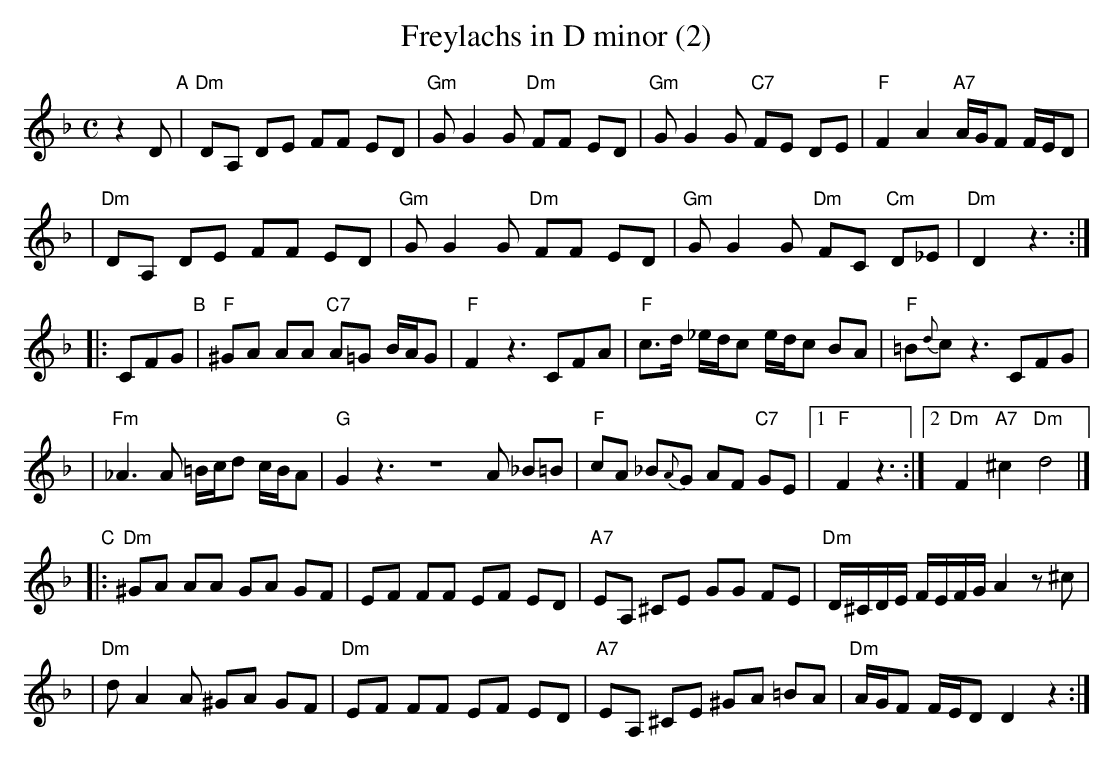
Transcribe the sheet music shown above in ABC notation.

X:1
T: Freylachs in D minor (2)
M: C
L: 1/8
K: Dm
z2D "A"\
| "Dm"DA, DE FF ED | "Gm"G G2 G "Dm"FF ED | "Gm"G G2 G "C7"FE     DE  |  "F"F2 A2 "A7"A/G/F F/E/D |
| "Dm"DA, DE FF ED | "Gm"G G2 G "Dm"FF ED | "Gm"G G2 G "Dm"FC "Cm"D_E | "Dm"D2 z3 :|
|: CFG "B"\
| "F"^GA AA "C7"A=G B/A/G | "F"F2 z3     CFA | "F"c>d _e/d/c e/d/c  BA |  "F"=B{d}c z3 CFG |
| "Fm"_A3 A  =B/c/d c/B/A | "G"G2 z3 ZA _B=B | "F"cA  _B{A}G AF "C7"GE |1 "F"F2 z3 :|2 "Dm"F2 "A7"^c2 "Dm"d4 |]
"C"\
|:"Dm"^GA AA  GA GF |     EF FF EF ED | "A7"EA, ^CE GG   FE | "Dm"D/^C/D/E/ F/E/F/G/ A2 z^c |
| "Dm"d A2 A ^GA GF | "Dm"EF FF EF ED | "A7"EA, ^CE ^GA =BA | "Dm"A/G/F     F/E/D    D2 z2 :|
